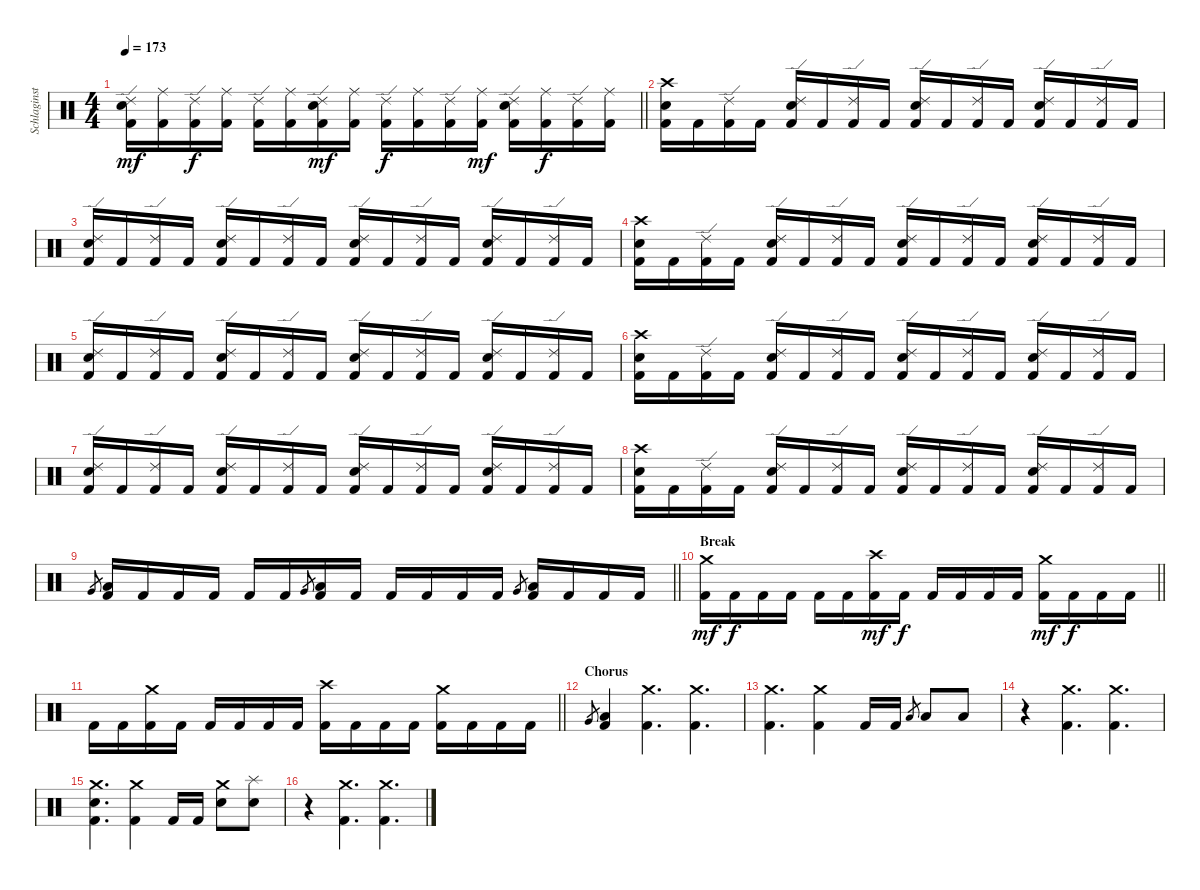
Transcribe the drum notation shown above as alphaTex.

\track ("Schlaginstrumente - Auswahl" "Schlaginst") {instrument percussion}
\staff {score}
\articulation defaults
\ts (4 4)
\tempo 173
\clef neutral
\barLineRight lightlight
\ks c
("Ride (edge) 2" "Electric Snare (hit)" "Kick (hit) 2").16{dy mf} ("Ride (middle)" "Kick (hit) 2").16 ("Ride (edge) 2" "Kick (hit) 2").16{dy f} ("Ride (middle)" "Kick (hit) 2").16 ("Ride (edge) 2" "Kick (hit) 2").16 ("Ride (middle)" "Kick (hit) 2").16 ("Ride (edge) 2" "Electric Snare (hit)" "Kick (hit) 2").16{dy mf} ("Ride (middle)" "Kick (hit) 2").16 ("Ride (edge) 2" "Kick (hit) 2").16{dy f} ("Ride (middle)" "Kick (hit) 2").16 ("Ride (edge) 2" "Kick (hit) 2").16 ("Ride (middle)" "Kick (hit) 2").16{dy mf} ("Ride (edge) 2" "Electric Snare (hit)" "Kick (hit) 2").16 ("Ride (middle)" "Kick (hit) 2").16{dy f} ("Ride (edge) 2" "Kick (hit) 2").16 ("Ride (middle)" "Kick (hit) 2").16 |
("Crash high (hit)" "Electric Snare (hit)" "Kick (hit) 2").16 "Kick (hit) 2".16 ("Ride (edge) 2" "Kick (hit) 2").16 "Kick (hit) 2".16 ("Ride (edge) 2" "Electric Snare (hit)" "Kick (hit) 2").16 "Kick (hit) 2".16 ("Ride (edge) 2" "Kick (hit) 2").16 "Kick (hit) 2".16 ("Ride (edge) 2" "Electric Snare (hit)" "Kick (hit) 2").16 "Kick (hit) 2".16 ("Ride (edge) 2" "Kick (hit) 2").16 "Kick (hit) 2".16 ("Ride (edge) 2" "Electric Snare (hit)" "Kick (hit) 2").16 "Kick (hit) 2".16 ("Ride (edge) 2" "Kick (hit) 2").16 "Kick (hit) 2".16 |
("Ride (edge) 2" "Electric Snare (hit)" "Kick (hit) 2").16 "Kick (hit) 2".16 ("Ride (edge) 2" "Kick (hit) 2").16 "Kick (hit) 2".16 ("Ride (edge) 2" "Electric Snare (hit)" "Kick (hit) 2").16 "Kick (hit) 2".16 ("Ride (edge) 2" "Kick (hit) 2").16 "Kick (hit) 2".16 ("Ride (edge) 2" "Electric Snare (hit)" "Kick (hit) 2").16 "Kick (hit) 2".16 ("Ride (edge) 2" "Kick (hit) 2").16 "Kick (hit) 2".16 ("Ride (edge) 2" "Electric Snare (hit)" "Kick (hit) 2").16 "Kick (hit) 2".16 ("Ride (edge) 2" "Kick (hit) 2").16 "Kick (hit) 2".16 |
("Crash high (hit)" "Electric Snare (hit)" "Kick (hit) 2").16 "Kick (hit) 2".16 ("Ride (edge) 2" "Kick (hit) 2").16 "Kick (hit) 2".16 ("Ride (edge) 2" "Electric Snare (hit)" "Kick (hit) 2").16 "Kick (hit) 2".16 ("Ride (edge) 2" "Kick (hit) 2").16 "Kick (hit) 2".16 ("Ride (edge) 2" "Electric Snare (hit)" "Kick (hit) 2").16 "Kick (hit) 2".16 ("Ride (edge) 2" "Kick (hit) 2").16 "Kick (hit) 2".16 ("Ride (edge) 2" "Electric Snare (hit)" "Kick (hit) 2").16 "Kick (hit) 2".16 ("Ride (edge) 2" "Kick (hit) 2").16 "Kick (hit) 2".16 |
("Ride (edge) 2" "Electric Snare (hit)" "Kick (hit) 2").16 "Kick (hit) 2".16 ("Ride (edge) 2" "Kick (hit) 2").16 "Kick (hit) 2".16 ("Ride (edge) 2" "Electric Snare (hit)" "Kick (hit) 2").16 "Kick (hit) 2".16 ("Ride (edge) 2" "Kick (hit) 2").16 "Kick (hit) 2".16 ("Ride (edge) 2" "Electric Snare (hit)" "Kick (hit) 2").16 "Kick (hit) 2".16 ("Ride (edge) 2" "Kick (hit) 2").16 "Kick (hit) 2".16 ("Ride (edge) 2" "Electric Snare (hit)" "Kick (hit) 2").16 "Kick (hit) 2".16 ("Ride (edge) 2" "Kick (hit) 2").16 "Kick (hit) 2".16 |
("Crash high (hit)" "Electric Snare (hit)" "Kick (hit) 2").16 "Kick (hit) 2".16 ("Ride (edge) 2" "Kick (hit) 2").16 "Kick (hit) 2".16 ("Ride (edge) 2" "Electric Snare (hit)" "Kick (hit) 2").16 "Kick (hit) 2".16 ("Ride (edge) 2" "Kick (hit) 2").16 "Kick (hit) 2".16 ("Ride (edge) 2" "Electric Snare (hit)" "Kick (hit) 2").16 "Kick (hit) 2".16 ("Ride (edge) 2" "Kick (hit) 2").16 "Kick (hit) 2".16 ("Ride (edge) 2" "Electric Snare (hit)" "Kick (hit) 2").16 "Kick (hit) 2".16 ("Ride (edge) 2" "Kick (hit) 2").16 "Kick (hit) 2".16 |
("Ride (edge) 2" "Electric Snare (hit)" "Kick (hit) 2").16 "Kick (hit) 2".16 ("Ride (edge) 2" "Kick (hit) 2").16 "Kick (hit) 2".16 ("Ride (edge) 2" "Electric Snare (hit)" "Kick (hit) 2").16 "Kick (hit) 2".16 ("Ride (edge) 2" "Kick (hit) 2").16 "Kick (hit) 2".16 ("Ride (edge) 2" "Electric Snare (hit)" "Kick (hit) 2").16 "Kick (hit) 2".16 ("Ride (edge) 2" "Kick (hit) 2").16 "Kick (hit) 2".16 ("Ride (edge) 2" "Electric Snare (hit)" "Kick (hit) 2").16 "Kick (hit) 2".16 ("Ride (edge) 2" "Kick (hit) 2").16 "Kick (hit) 2".16 |
("Crash high (hit)" "Electric Snare (hit)" "Kick (hit) 2").16 "Kick (hit) 2".16 ("Ride (edge) 2" "Kick (hit) 2").16 "Kick (hit) 2".16 ("Ride (edge) 2" "Electric Snare (hit)" "Kick (hit) 2").16 "Kick (hit) 2".16 ("Ride (edge) 2" "Kick (hit) 2").16 "Kick (hit) 2".16 ("Ride (edge) 2" "Electric Snare (hit)" "Kick (hit) 2").16 "Kick (hit) 2".16 ("Ride (edge) 2" "Kick (hit) 2").16 "Kick (hit) 2".16 ("Ride (edge) 2" "Electric Snare (hit)" "Kick (hit) 2").16 "Kick (hit) 2".16 ("Ride (edge) 2" "Kick (hit) 2").16 "Kick (hit) 2".16 |
\barLineRight lightlight "Very Low Tom (hit)".8{gr}
("Low Floor Tom (hit)" "Kick (hit) 2").16 "Kick (hit) 2".16 "Kick (hit) 2".16 "Kick (hit) 2".16 "Kick (hit) 2".16 "Kick (hit) 2".16 "Very Low Tom (hit)".8{gr} ("Low Floor Tom (hit)" "Kick (hit) 2").16 "Kick (hit) 2".16 "Kick (hit) 2".16 "Kick (hit) 2".16 "Kick (hit) 2".16 "Kick (hit) 2".16 "Very Low Tom (hit)".8{gr} ("Low Floor Tom (hit)" "Kick (hit) 2").16 "Kick (hit) 2".16 "Kick (hit) 2".16 "Kick (hit) 2".16 |
\section ("" "Break")
\barLineRight lightlight
("Crash medium (hit)" "Kick (hit) 2").16{dy mf} "Kick (hit) 2".16{dy f} "Kick (hit) 2".16 "Kick (hit) 2".16 "Kick (hit) 2".16 "Kick (hit) 2".16 ("Crash high (hit)" "Kick (hit) 2").16{dy mf} "Kick (hit) 2".16{dy f} "Kick (hit) 2".16 "Kick (hit) 2".16 "Kick (hit) 2".16 "Kick (hit) 2".16 ("Crash medium (hit)" "Kick (hit) 2").16{dy mf} "Kick (hit) 2".16{dy f} "Kick (hit) 2".16 "Kick (hit) 2".16 |
\barLineRight lightlight "Kick (hit) 2".16 "Kick (hit) 2".16
("Crash medium (hit)" "Kick (hit) 2").16 "Kick (hit) 2".16 "Kick (hit) 2".16 "Kick (hit) 2".16 "Kick (hit) 2".16 "Kick (hit) 2".16 ("Crash high (hit)" "Kick (hit) 2").16 "Kick (hit) 2".16 "Kick (hit) 2".16 "Kick (hit) 2".16 ("Crash medium (hit)" "Kick (hit) 2").16 "Kick (hit) 2".16 "Kick (hit) 2".16 "Kick (hit) 2".16 |
\section ("" "Chorus")
"Very Low Tom (hit)".8{gr} ("Low Floor Tom (hit)" "Kick (hit) 2").4 ("Crash medium (hit)" "Kick (hit) 2").4{d} ("Crash medium (hit)" "Kick (hit) 2").4{d} |
("Crash medium (hit)" "Kick (hit) 2").4{d} ("Crash medium (hit)" "Kick (hit) 2").4 "Kick (hit) 2".16 "Kick (hit) 2".16 "Low Tom (hit)".8{gr} "Low Tom (hit)".8 "Low Tom (hit)".8 |
r.4 ("Crash medium (hit)" "Kick (hit) 2").4{d} ("Crash medium (hit)" "Kick (hit) 2").4{d} |
("Crash medium (hit)" "Electric Snare (hit)" "Kick (hit) 2").4{d} ("Crash medium (hit)" "Kick (hit) 2").4 "Kick (hit) 2".16 "Kick (hit) 2".16 ("Crash medium (hit)" "Electric Snare (hit)").8 ("Splash (hit)" "Electric Snare (hit)").8 |
r.4 ("Crash medium (hit)" "Kick (hit) 2").4{d} ("Crash medium (hit)" "Kick (hit) 2").4{d}
